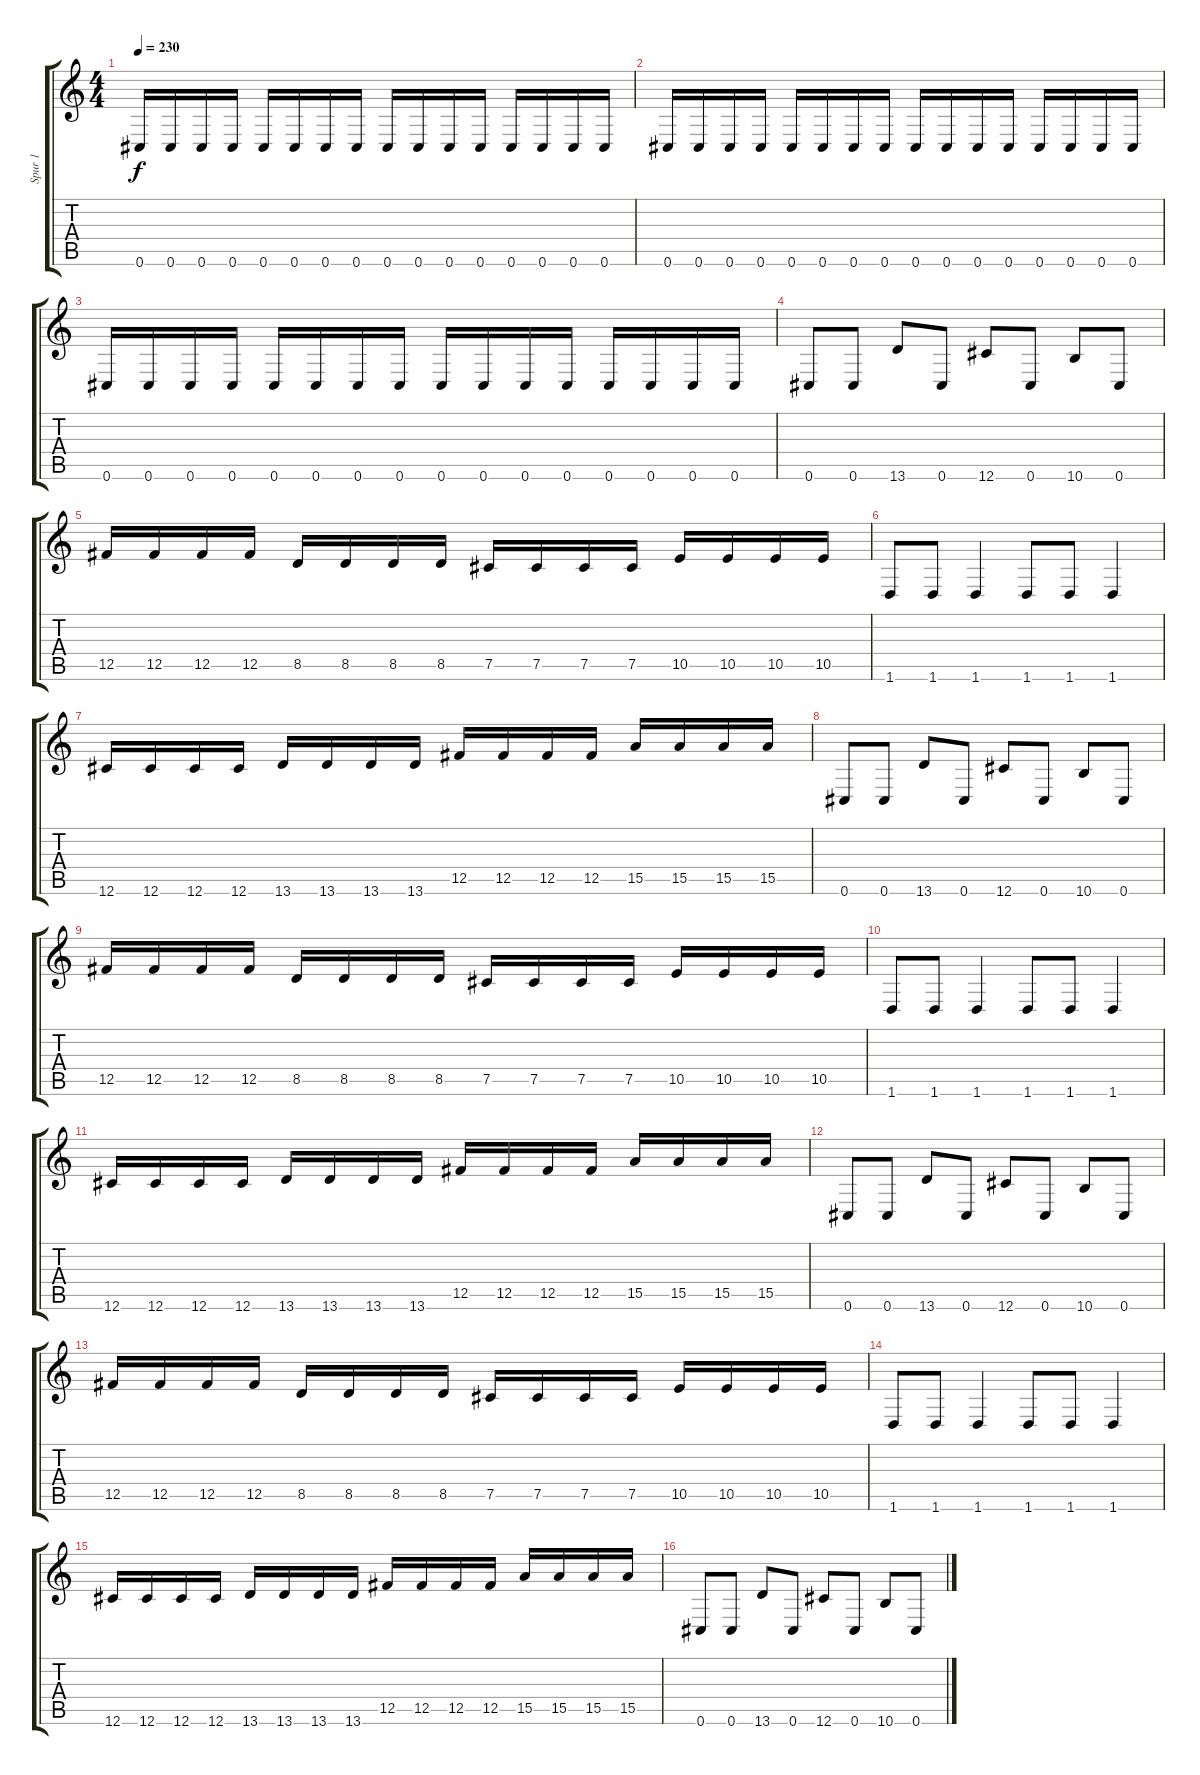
\track ("Spur 1" "Spur 1") {instrument distortionguitar}
\staff {score tabs}
\tuning (Db4 Ab3 E3 B2 Gb2 Db2) {hide}
\ts (4 4)
\tempo 230
\clef g2
\ks c
0.6.16{dy f} 0.6.16 0.6.16 0.6.16 0.6.16 0.6.16 0.6.16 0.6.16 0.6.16 0.6.16 0.6.16 0.6.16 0.6.16 0.6.16 0.6.16 0.6.16 |
0.6.16 0.6.16 0.6.16 0.6.16 0.6.16 0.6.16 0.6.16 0.6.16 0.6.16 0.6.16 0.6.16 0.6.16 0.6.16 0.6.16 0.6.16 0.6.16 |
0.6.16 0.6.16 0.6.16 0.6.16 0.6.16 0.6.16 0.6.16 0.6.16 0.6.16 0.6.16 0.6.16 0.6.16 0.6.16 0.6.16 0.6.16 0.6.16 |
0.6.8 0.6.8 13.6.8 0.6.8 12.6.8 0.6.8 10.6.8 0.6.8 |
12.5.16 12.5.16 12.5.16 12.5.16 8.5.16 8.5.16 8.5.16 8.5.16 7.5.16 7.5.16 7.5.16 7.5.16 10.5.16 10.5.16 10.5.16 10.5.16 |
1.6.8 1.6.8 1.6.4 1.6.8 1.6.8 1.6.4 |
12.6.16 12.6.16 12.6.16 12.6.16 13.6.16 13.6.16 13.6.16 13.6.16 12.5.16 12.5.16 12.5.16 12.5.16 15.5.16 15.5.16 15.5.16 15.5.16 |
0.6.8 0.6.8 13.6.8 0.6.8 12.6.8 0.6.8 10.6.8 0.6.8 |
12.5.16 12.5.16 12.5.16 12.5.16 8.5.16 8.5.16 8.5.16 8.5.16 7.5.16 7.5.16 7.5.16 7.5.16 10.5.16 10.5.16 10.5.16 10.5.16 |
1.6.8 1.6.8 1.6.4 1.6.8 1.6.8 1.6.4 |
12.6.16 12.6.16 12.6.16 12.6.16 13.6.16 13.6.16 13.6.16 13.6.16 12.5.16 12.5.16 12.5.16 12.5.16 15.5.16 15.5.16 15.5.16 15.5.16 |
0.6.8 0.6.8 13.6.8 0.6.8 12.6.8 0.6.8 10.6.8 0.6.8 |
12.5.16 12.5.16 12.5.16 12.5.16 8.5.16 8.5.16 8.5.16 8.5.16 7.5.16 7.5.16 7.5.16 7.5.16 10.5.16 10.5.16 10.5.16 10.5.16 |
1.6.8 1.6.8 1.6.4 1.6.8 1.6.8 1.6.4 |
12.6.16 12.6.16 12.6.16 12.6.16 13.6.16 13.6.16 13.6.16 13.6.16 12.5.16 12.5.16 12.5.16 12.5.16 15.5.16 15.5.16 15.5.16 15.5.16 |
0.6.8 0.6.8 13.6.8 0.6.8 12.6.8 0.6.8 10.6.8 0.6.8
